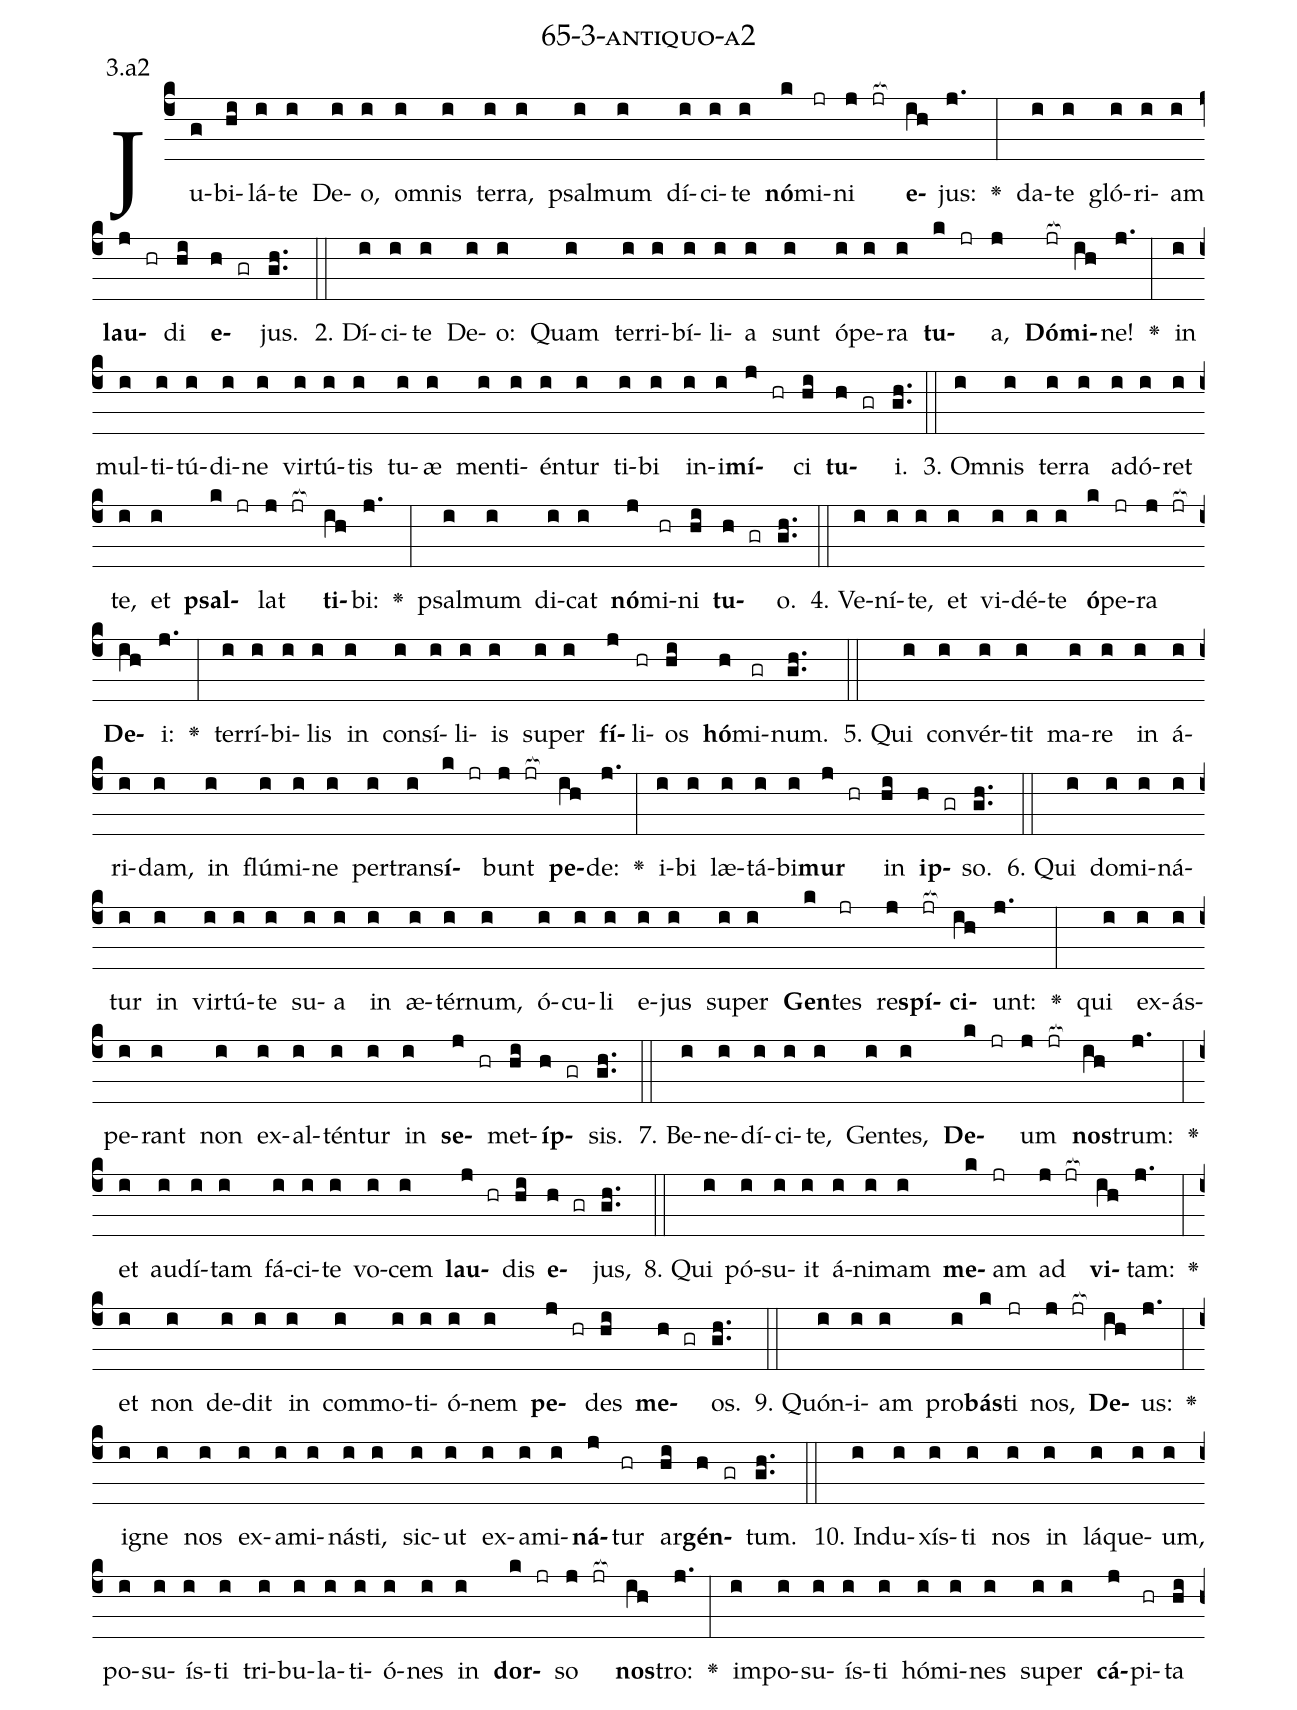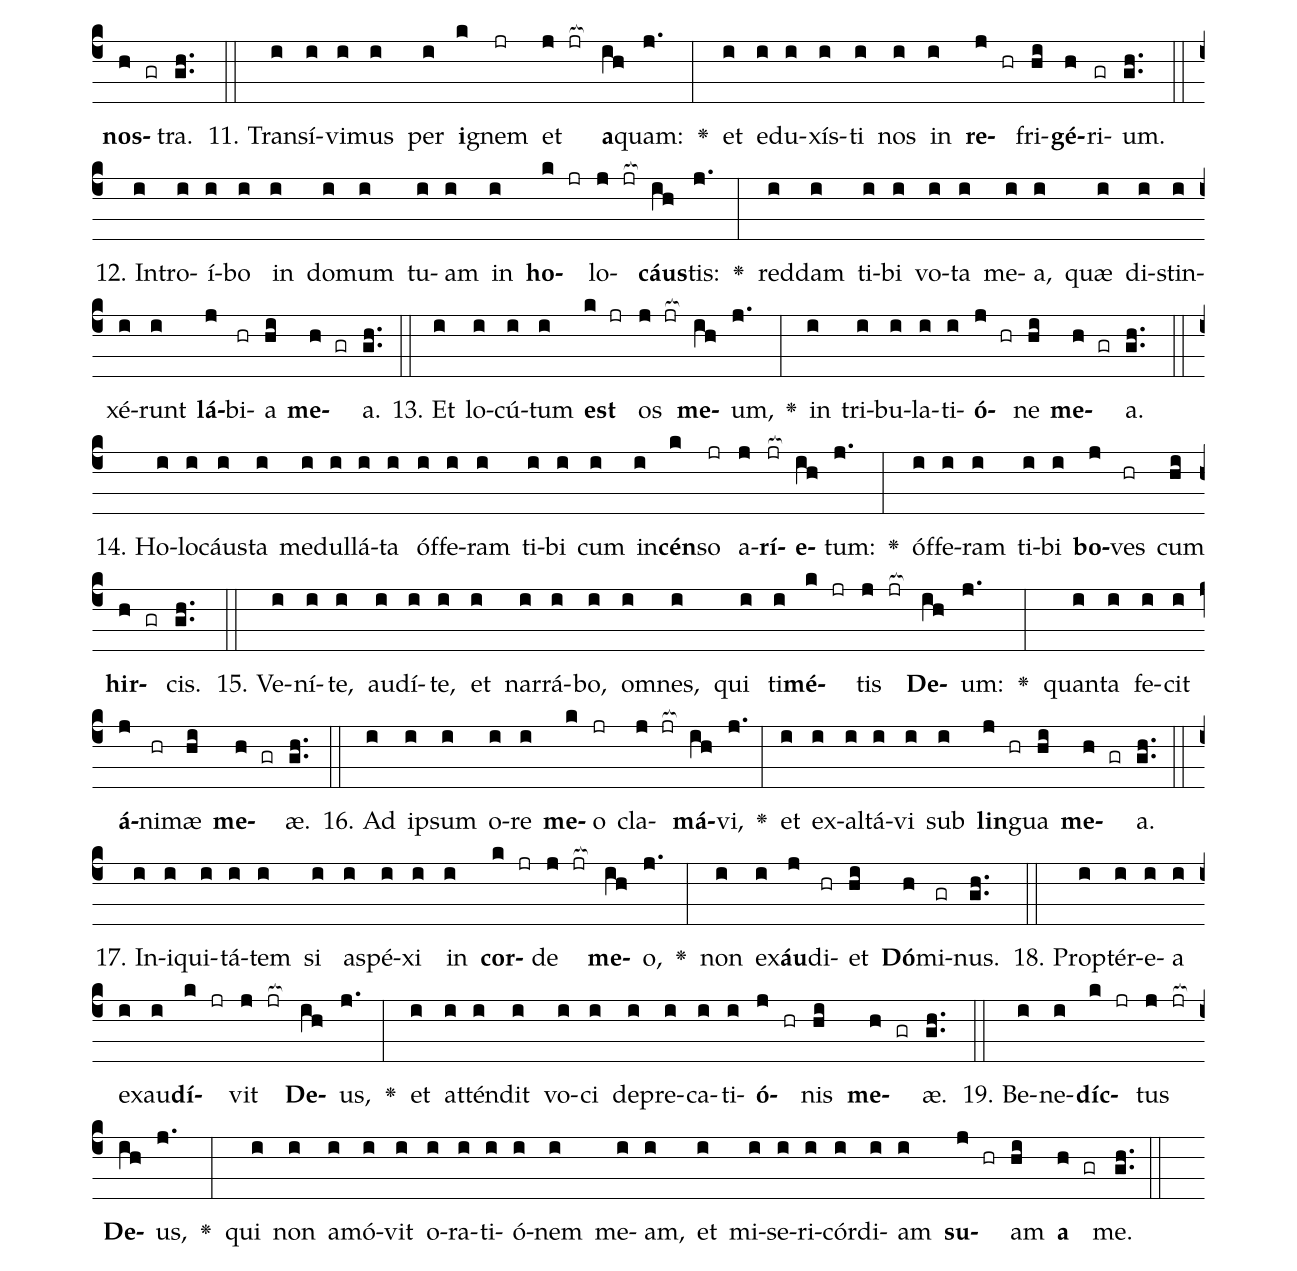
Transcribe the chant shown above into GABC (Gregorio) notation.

name: 65-3-antiquo-a2;
annotation: 3.a2;
%%
(c4)Ju(g)bi(hi)lá(i)te(i) De(i)o,(i) om(i)nis(i) ter(i)ra,(i) psal(i)mum(i) dí(i)ci(i)te(i) <b>nó</b>(k)mi(jr)ni(j jr[ocb:1{]) <b>e</b>(ih[ocb:0}])jus:(j.) <v>\greheightstar</v>(:) da(i)te(i) gló(i)ri(i)am(i) <b>lau</b>(j hr)di(hi) <b>e</b>(h gr)jus.(gh..) (::)
2. Dí(i)ci(i)te(i) De(i)o:(i) Quam(i) ter(i)ri(i)bí(i)li(i)a(i) sunt(i) ó(i)pe(i)ra(i) <b>tu</b>(k jr)a,(j) <b>Dó</b>(jr[ocb:1{])<b>mi</b>(ih[ocb:0}])ne!(j.) <v>\greheightstar</v>(:) in(i) mul(i)ti(i)tú(i)di(i)ne(i) vir(i)tú(i)tis(i) tu(i)æ(i) men(i)ti(i)én(i)tur(i) ti(i)bi(i) in(i)i(i)<b>mí</b>(j hr)ci(hi) <b>tu</b>(h gr)i.(gh..) (::)
3. Om(i)nis(i) ter(i)ra(i) ad(i)ó(i)ret(i) te,(i) et(i) <b>psal</b>(k jr)lat(j jr[ocb:1{]) <b>ti</b>(ih[ocb:0}])bi:(j.) <v>\greheightstar</v>(:) psal(i)mum(i) di(i)cat(i) <b>nó</b>(j)mi(hr)ni(hi) <b>tu</b>(h gr)o.(gh..) (::)
4. Ve(i)ní(i)te,(i) et(i) vi(i)dé(i)te(i) <b>ó</b>(k)pe(jr)ra(j jr[ocb:1{]) <b>De</b>(ih[ocb:0}])i:(j.) <v>\greheightstar</v>(:) ter(i)rí(i)bi(i)lis(i) in(i) con(i)sí(i)li(i)is(i) su(i)per(i) <b>fí</b>(j)li(hr)os(hi) <b>hó</b>(h)mi(gr)num.(gh..) (::)
5. Qui(i) con(i)vér(i)tit(i) ma(i)re(i) in(i) á(i)ri(i)dam,(i) in(i) flú(i)mi(i)ne(i) per(i)trans(i)<b>í</b>(k jr)bunt(j jr[ocb:1{]) <b>pe</b>(ih[ocb:0}])de:(j.) <v>\greheightstar</v>(:) i(i)bi(i) læ(i)tá(i)bi(i)<b>mur</b>(j hr) in(hi) <b>ip</b>(h gr)so.(gh..) (::)
6. Qui(i) do(i)mi(i)ná(i)tur(i) in(i) vir(i)tú(i)te(i) su(i)a(i) in(i) æ(i)tér(i)num,(i) ó(i)cu(i)li(i) e(i)jus(i) su(i)per(i) <b>Gen</b>(k)tes(jr) re(j)<b>spí</b>(jr[ocb:1{])<b>ci</b>(ih[ocb:0}])unt:(j.) <v>\greheightstar</v>(:) qui(i) ex(i)ás(i)pe(i)rant(i) non(i) ex(i)al(i)tén(i)tur(i) in(i) <b>se</b>(j hr)met(hi)<b>íp</b>(h gr)sis.(gh..) (::)
7. Be(i)ne(i)dí(i)ci(i)te,(i) Gen(i)tes,(i) <b>De</b>(k jr)um(j jr[ocb:1{]) <b>nos</b>(ih[ocb:0}])trum:(j.) <v>\greheightstar</v>(:) et(i) au(i)dí(i)tam(i) fá(i)ci(i)te(i) vo(i)cem(i) <b>lau</b>(j hr)dis(hi) <b>e</b>(h gr)jus,(gh..) (::)
8. Qui(i) pó(i)su(i)it(i) á(i)ni(i)mam(i) <b>me</b>(k)am(jr) ad(j jr[ocb:1{]) <b>vi</b>(ih[ocb:0}])tam:(j.) <v>\greheightstar</v>(:) et(i) non(i) de(i)dit(i) in(i) com(i)mo(i)ti(i)ó(i)nem(i) <b>pe</b>(j hr)des(hi) <b>me</b>(h gr)os.(gh..) (::)
9. Quón(i)i(i)am(i) pro(i)<b>bás</b>(k)ti(jr) nos,(j jr[ocb:1{]) <b>De</b>(ih[ocb:0}])us:(j.) <v>\greheightstar</v>(:) i(i)gne(i) nos(i) ex(i)a(i)mi(i)nás(i)ti,(i) sic(i)ut(i) ex(i)a(i)mi(i)<b>ná</b>(j)tur(hr) ar(hi)<b>gén</b>(h gr)tum.(gh..) (::)
10. In(i)du(i)xís(i)ti(i) nos(i) in(i) lá(i)que(i)um,(i) po(i)su(i)ís(i)ti(i) tri(i)bu(i)la(i)ti(i)ó(i)nes(i) in(i) <b>dor</b>(k jr)so(j jr[ocb:1{]) <b>nos</b>(ih[ocb:0}])tro:(j.) <v>\greheightstar</v>(:) im(i)po(i)su(i)ís(i)ti(i) hó(i)mi(i)nes(i) su(i)per(i) <b>cá</b>(j)pi(hr)ta(hi) <b>nos</b>(h gr)tra.(gh..) (::)
11. Trans(i)í(i)vi(i)mus(i) per(i) <b>i</b>(k)gnem(jr) et(j jr[ocb:1{]) <b>a</b>(ih[ocb:0}])quam:(j.) <v>\greheightstar</v>(:) et(i) e(i)du(i)xís(i)ti(i) nos(i) in(i) <b>re</b>(j hr)fri(hi)<b>gé</b>(h)ri(gr)um.(gh..) (::)
12. In(i)tro(i)í(i)bo(i) in(i) do(i)mum(i) tu(i)am(i) in(i) <b>ho</b>(k jr)lo(j jr[ocb:1{])<b>cáus</b>(ih[ocb:0}])tis:(j.) <v>\greheightstar</v>(:) red(i)dam(i) ti(i)bi(i) vo(i)ta(i) me(i)a,(i) quæ(i) di(i)stin(i)xé(i)runt(i) <b>lá</b>(j)bi(hr)a(hi) <b>me</b>(h gr)a.(gh..) (::)
13. Et(i) lo(i)cú(i)tum(i) <b>est</b>(k jr) os(j jr[ocb:1{]) <b>me</b>(ih[ocb:0}])um,(j.) <v>\greheightstar</v>(:) in(i) tri(i)bu(i)la(i)ti(i)<b>ó</b>(j hr)ne(hi) <b>me</b>(h gr)a.(gh..) (::)
14. Ho(i)lo(i)cáus(i)ta(i) me(i)dul(i)lá(i)ta(i) óf(i)fe(i)ram(i) ti(i)bi(i) cum(i) in(i)<b>cén</b>(k)so(jr) a(j)<b>rí</b>(jr[ocb:1{])<b>e</b>(ih[ocb:0}])tum:(j.) <v>\greheightstar</v>(:) óf(i)fe(i)ram(i) ti(i)bi(i) <b>bo</b>(j)ves(hr) cum(hi) <b>hir</b>(h gr)cis.(gh..) (::)
15. Ve(i)ní(i)te,(i) au(i)dí(i)te,(i) et(i) nar(i)rá(i)bo,(i) om(i)nes,(i) qui(i) ti(i)<b>mé</b>(k jr)tis(j jr[ocb:1{]) <b>De</b>(ih[ocb:0}])um:(j.) <v>\greheightstar</v>(:) quan(i)ta(i) fe(i)cit(i) <b>á</b>(j)ni(hr)mæ(hi) <b>me</b>(h gr)æ.(gh..) (::)
16. Ad(i) ip(i)sum(i) o(i)re(i) <b>me</b>(k)o(jr) cla(j jr[ocb:1{])<b>má</b>(ih[ocb:0}])vi,(j.) <v>\greheightstar</v>(:) et(i) ex(i)al(i)tá(i)vi(i) sub(i) <b>lin</b>(j hr)gua(hi) <b>me</b>(h gr)a.(gh..) (::)
17. In(i)i(i)qui(i)tá(i)tem(i) si(i) a(i)spé(i)xi(i) in(i) <b>cor</b>(k jr)de(j jr[ocb:1{]) <b>me</b>(ih[ocb:0}])o,(j.) <v>\greheightstar</v>(:) non(i) ex(i)<b>áu</b>(j)di(hr)et(hi) <b>Dó</b>(h)mi(gr)nus.(gh..) (::)
18. Prop(i)tér(i)e(i)a(i) ex(i)au(i)<b>dí</b>(k jr)vit(j jr[ocb:1{]) <b>De</b>(ih[ocb:0}])us,(j.) <v>\greheightstar</v>(:) et(i) at(i)tén(i)dit(i) vo(i)ci(i) de(i)pre(i)ca(i)ti(i)<b>ó</b>(j hr)nis(hi) <b>me</b>(h gr)æ.(gh..) (::)
19. Be(i)ne(i)<b>díc</b>(k jr)tus(j jr[ocb:1{]) <b>De</b>(ih[ocb:0}])us,(j.) <v>\greheightstar</v>(:) qui(i) non(i) a(i)mó(i)vit(i) o(i)ra(i)ti(i)ó(i)nem(i) me(i)am,(i) et(i) mi(i)se(i)ri(i)cór(i)di(i)am(i) <b>su</b>(j hr)am(hi) <b>a</b>(h gr) me.(gh..) (::)
